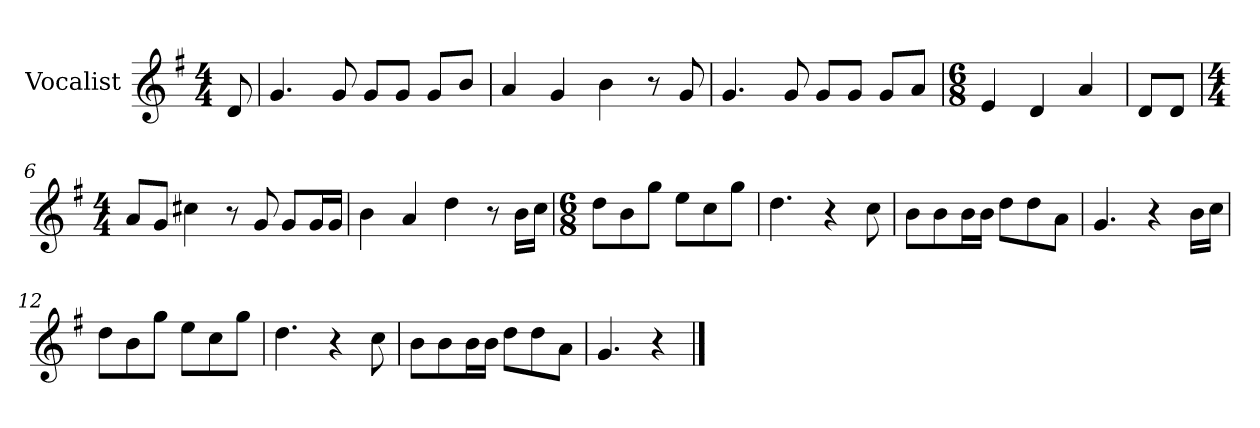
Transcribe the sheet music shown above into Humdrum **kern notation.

**kern
*part1
*staff1
*I"Vocalist
*k[f#]
*G:
*M4/4
=
8d
=1
4.g
8g
8gL
8gJ
8gL
8bJ
=2
4a
4g
4b
8r
8g
=3
4.g
8g
8gL
8gJ
8gL
8aJ
=4
*M6/8
4e
4d
4a
=5
8dL
8dJ
=6
*M4/4
8aL
8gJ
4cc#X
8r
8g
8gL
16gL
16gJJ
=7
4b
4a
4dd
8r
16bLL
16ccJJ
=8
*M6/8
8ddL
8b
8ggJ
8eeL
8cc
8ggJ
=9
4.dd
4r
8cc
=10
8bL
8b
16bL
16bJJ
8ddL
8dd
8aJ
=11
4.g
4r
16bLL
16ccJJ
=12
8ddL
8b
8ggJ
8eeL
8cc
8ggJ
=13
4.dd
4r
8cc
=14
8bL
8b
16bL
16bJJ
8ddL
8dd
8aJ
=15
4.g
4r
==
*-
